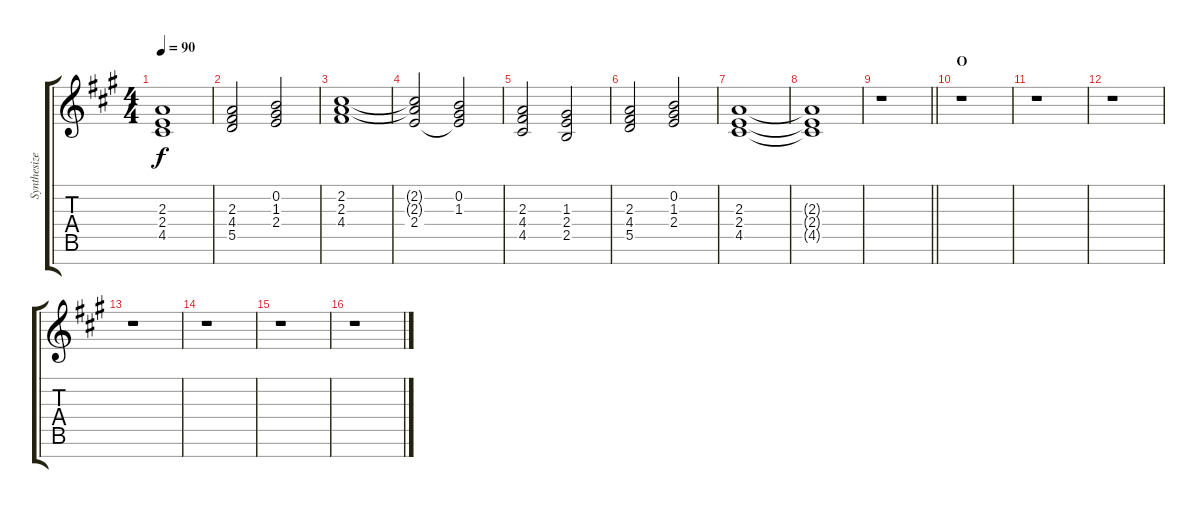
\track ("Synthesizer" "Synthesize") {instrument pad2warm}
\staff {score tabs}
\tuning (E5 B4 G4 D4 A3 E3 B2) {hide}
\ts (4 4)
\tempo 90
\clef g2
\ks a
(2.3 2.4{t} 4.5).1{dy f} |
(2.3 4.4 5.5).2 (0.2 1.3 2.4).2 |
(2.2 2.3 4.4).1 |
(2.2{t} 2.3{t} 2.4).2 (0.2 1.3 2.4{t}).2 |
(2.3 4.4 4.5).2 (1.3 2.4 2.5).2 |
(2.3 4.4 5.5).2 (0.2 1.3 2.4).2 |
(2.3 2.4 4.5).1 |
(2.3{t} 2.4{t} 4.5{t}).1 |
\barLineRight lightlight
r.1 |
\section ("" "O")
r.1 |
r.1 |
r.1 |
r.1 |
r.1 |
r.1 |
r.1
